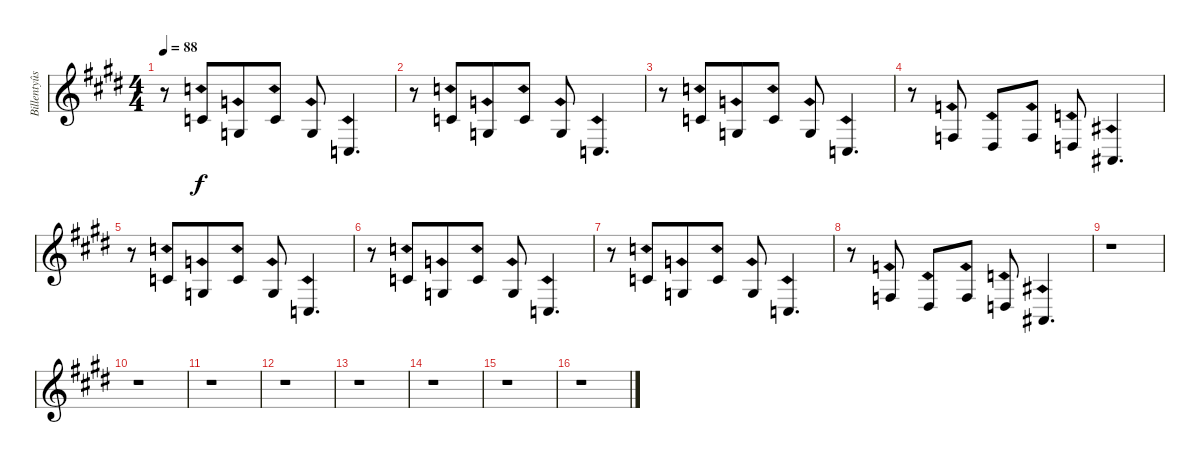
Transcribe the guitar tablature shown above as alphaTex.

\track ("Billentyûs 2 (Mats Olausson)" "Billentyûs") {instrument honkytonkpiano}
\staff {score}
\tuning (E4 B3 G3 D3 A2 E2) {hide}
\ts (4 4)
\tempo 88
\clef g2
\ks e
r.8{dy f} 1.2{ph 12}.8{beam merge} 0.3{ph 12}.8 1.2{ph 12}.8 0.3{ph 12}.8 3.5{ph 12}.4{d} |
r.8 1.2{ph 12}.8{beam merge} 0.3{ph 12}.8 1.2{ph 12}.8 0.3{ph 12}.8 3.5{ph 12}.4{d} |
r.8 1.2{ph 12}.8{beam merge} 0.3{ph 12}.8 1.2{ph 12}.8 0.3{ph 12}.8 3.5{ph 12}.4{d} |
r.8 3.4{ph 12}.8 1.4{ph 12}.8 3.4{ph 12}.8 0.4{ph 12}.8 1.5{ph 12}.4{d} |
r.8 1.2{ph 12}.8{beam merge} 0.3{ph 12}.8 1.2{ph 12}.8 0.3{ph 12}.8 3.5{ph 12}.4{d} |
r.8 1.2{ph 12}.8{beam merge} 0.3{ph 12}.8 1.2{ph 12}.8 0.3{ph 12}.8 3.5{ph 12}.4{d} |
r.8 1.2{ph 12}.8{beam merge} 0.3{ph 12}.8 1.2{ph 12}.8 0.3{ph 12}.8 3.5{ph 12}.4{d} |
r.8 3.4{ph 12}.8 1.4{ph 12}.8 3.4{ph 12}.8 0.4{ph 12}.8 1.5{ph 12}.4{d} |
r.1 |
r.1 |
r.1 |
r.1 |
r.1 |
r.1 |
r.1 |
r.1
